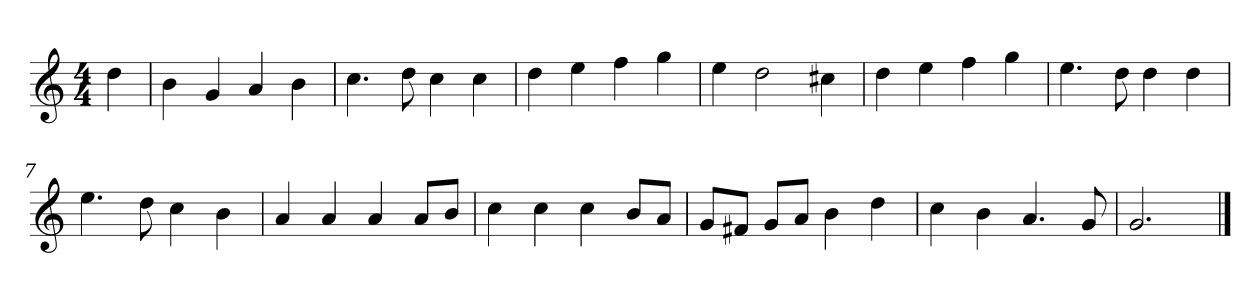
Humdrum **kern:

**kern
*part1
*staff1
*k[]
*M4/4
*MM120
=
4dd
=1
4b
4g
4a
4b
=2
4.cc
8dd
4cc
4cc
=3
4dd
4ee
4ff
4gg
=4
4ee
2dd
4cc#X
=5
4dd
4ee
4ff
4gg
=6
4.ee
8dd
4dd
4dd
=7
4.ee
8dd
4cc
4b
=8
4a
4a
4a
8aL
8bJ
=9
4cc
4cc
4cc
8bL
8aJ
=10
8gL
8f#XJ
8gL
8aJ
4b
4dd
=11
4cc
4b
4.a
8g
=12
2.g
==
*-
